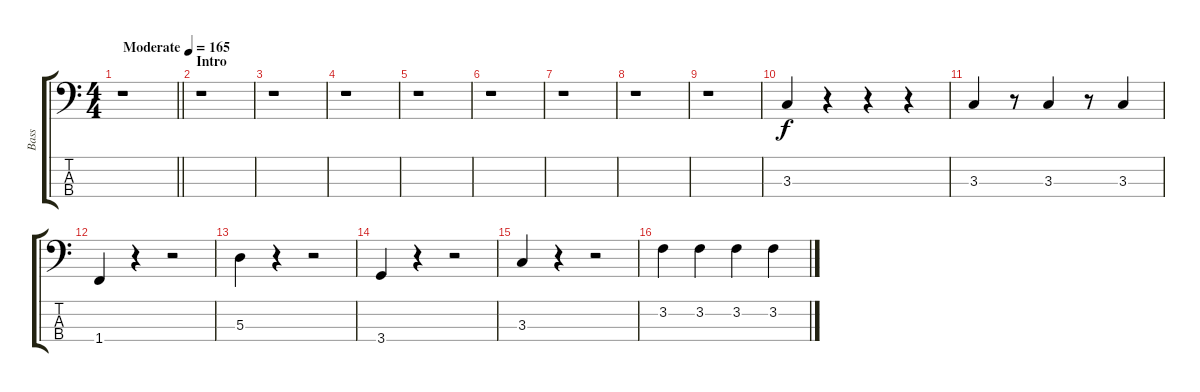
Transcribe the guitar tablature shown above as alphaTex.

\track ("Bass" "Bass") {instrument electricbassfinger}
\staff {score tabs}
\tuning (G2 D2 A1 E1) {hide}
\ts (4 4)
\tempo (165 "Moderate")
\clef f4
\barLineRight lightlight
\ks c
r.1{dy f instrument electricbassfinger} |
\section ("" "Intro")
r.1 |
r.1 |
r.1 |
r.1 |
r.1 |
r.1 |
r.1 |
r.1 |
3.3.4 r.4 r.4 r.4 |
3.3.4 r.8 3.3.4 r.8 3.3.4 |
1.4.4 r.4 r.2 |
5.3.4 r.4 r.2 |
3.4.4 r.4 r.2 |
3.3.4 r.4 r.2 |
3.2.4 3.2.4 3.2.4 3.2.4
